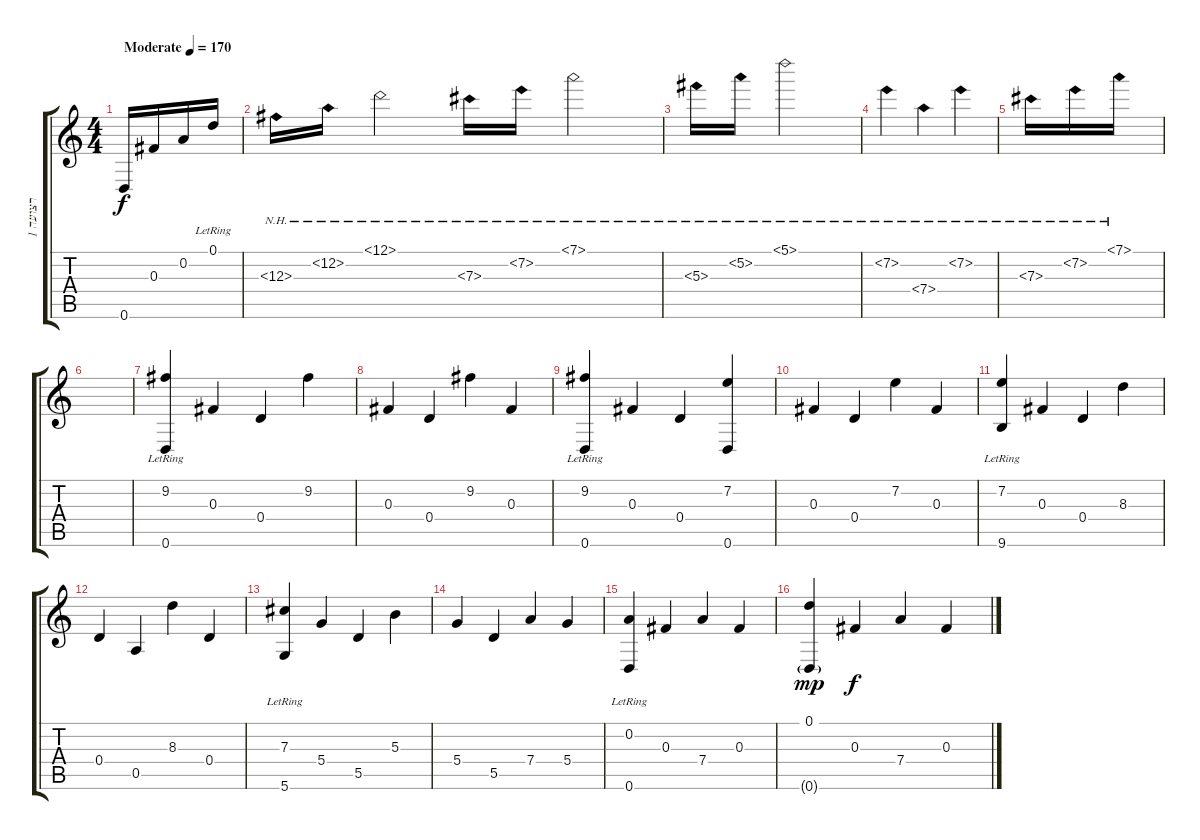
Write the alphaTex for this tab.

\track ("רצועה 1" "רצועה 1") {instrument acousticguitarsteel}
\staff {score tabs}
\tuning (D4 A3 Gb3 D3 A2 D2) {hide}
\ts (4 4)
\tempo (170 "Moderate")
\clef g2
\ks c
0.6.16{dy f instrument acousticguitarsteel} 0.3.16 0.2.16 0.1{lr}.16 |
12.3{nh}.16 12.2{nh}.16 12.1{nh}.2 7.3{nh}.16 7.2{nh}.16 7.1{nh}.2 |
5.3{nh}.16 5.2{nh}.16 5.1{nh}.2 |
7.2{nh}.4 7.4{nh}.4 7.2{nh}.4 |
7.3{nh}.16 7.2{nh}.16 7.1{nh}.16 |
|
(9.2 0.6{lr}).4 0.3.4 0.4.4 9.2.4 |
0.3.4 0.4.4 9.2.4 0.3.4 |
(9.2 0.6{lr}).4 0.3.4 0.4.4 (7.2 0.6).4 |
0.3.4 0.4.4 7.2.4 0.3.4 |
(7.2 9.6{lr}).4 0.3.4 0.4.4 8.3.4 |
0.4.4 0.5.4 8.3.4 0.4.4 |
(7.3 5.6{lr}).4 5.4.4 5.5.4 5.3.4 |
5.4.4 5.5.4 7.4.4 5.4.4 |
(0.2{lr} 0.6).4 0.3.4 7.4.4 0.3.4 |
(0.1 0.6{g}).4{dy mp} 0.3.4{dy f} 7.4.4 0.3.4
